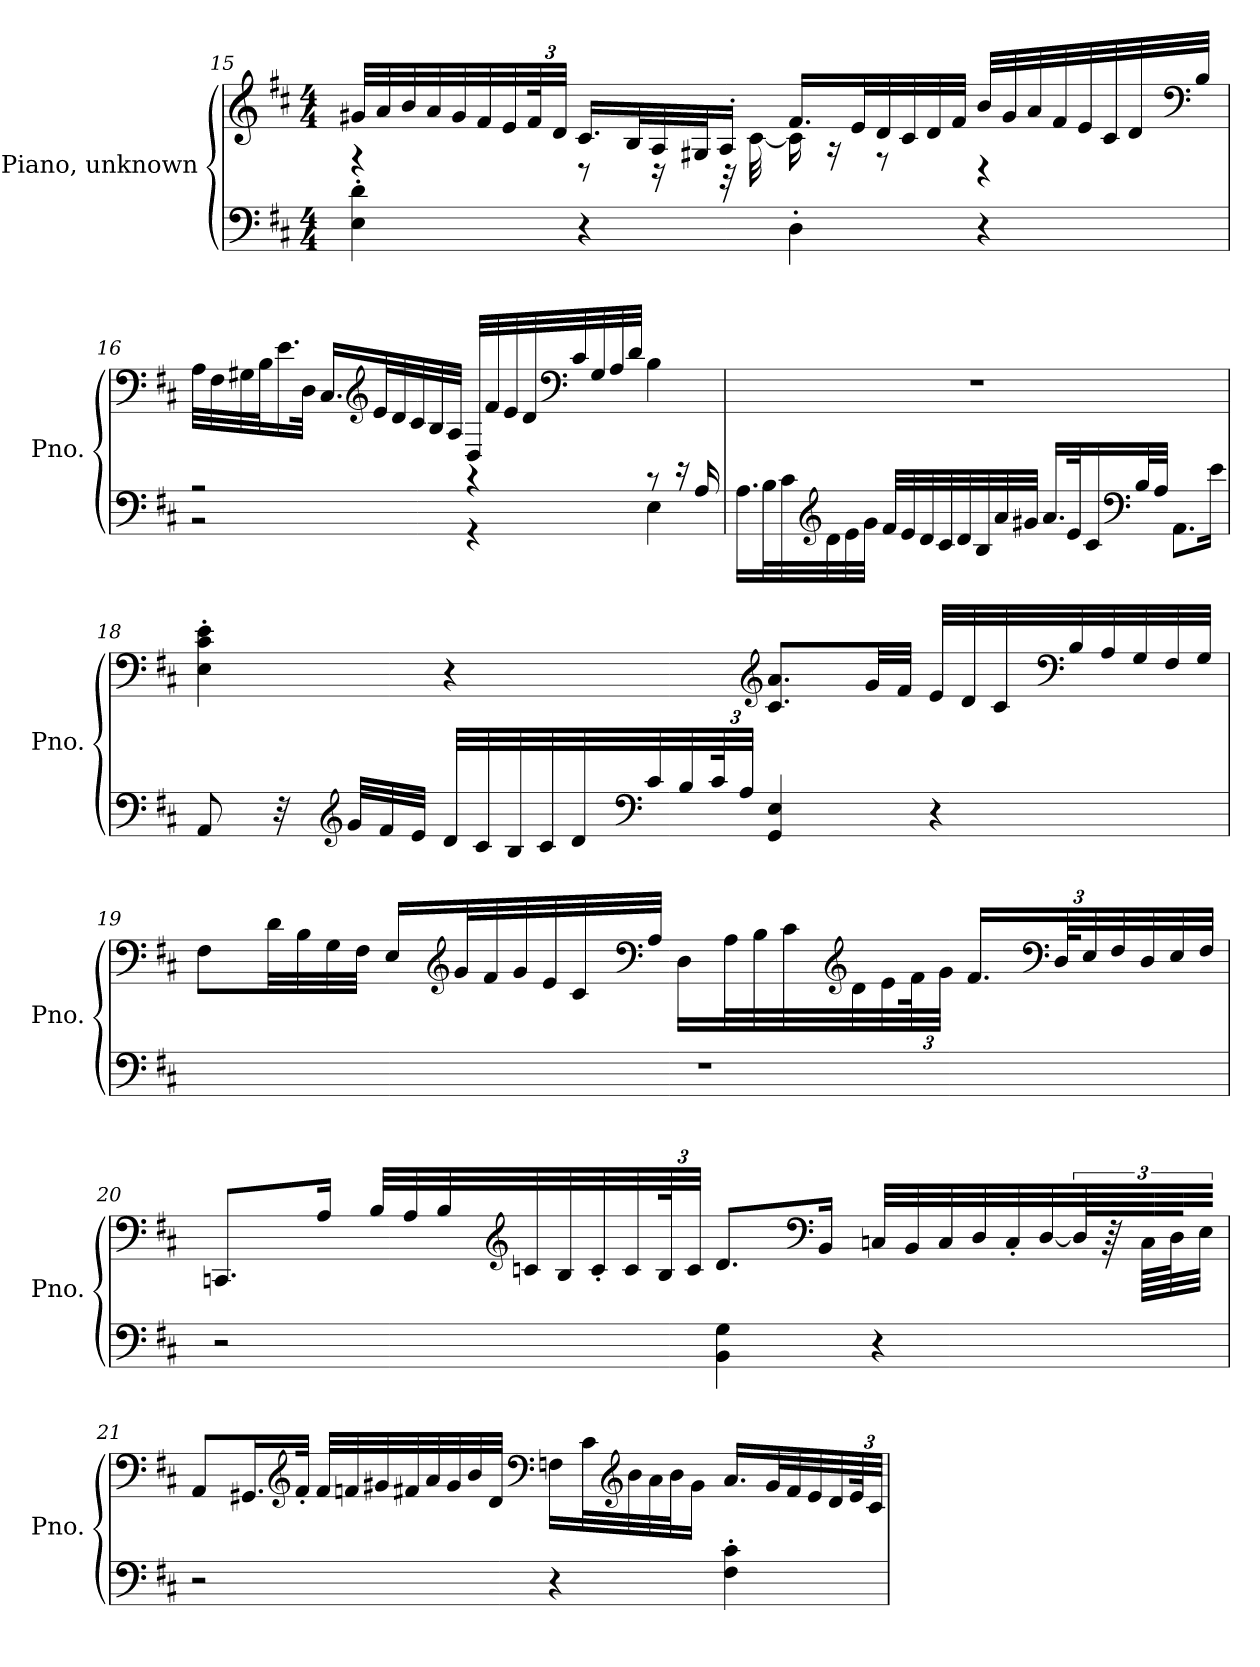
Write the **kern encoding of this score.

**kern	**kern
*part1	*part1
*staff2	*staff1
*I"Piano, unknown	*
*I'Pno.	*
!!LO:LB:g=z
*clefF4	*clefG2
*k[f#c#]	*k[f#c#]
*M4/4	*M4/4
=15	=15
*	*^
4E\' 4d\'	32g#X/LLL	4r
.	32a/	.
.	32b/	.
.	32a/	.
.	32g#/	.
.	32f#/	.
.	32e/	.
*	*Xbrackettup	*
.	96f#/K	.
.	48d/JJJ	.
4r	16.c#/LL	8r
.	32B/L	.
.	32A/	16r
.	32G#X/J	.
.	16A'/JJ	32r
.	.	[32c#\
4D'\	16.f#/LL	16c#\]
.	.	16r
.	32e/L	.
.	32d/	8r
.	32c#/	.
.	32d/	.
.	32f#/JJJ	.
4r	32b/LLL	4r
.	32g#/	.
.	32a/	.
.	32f#/	.
.	32e/	.
.	32c#/	.
.	32d/	.
*	*clefF4	*
.	32B/JJJ	.
*	*v	*v
!!LO:LB:g=z
=16	=16
*^	*
2r	2r	32A\LLL
.	.	32F#\
.	.	32G#X\
.	.	32B\J
.	.	16.e\
.	.	32D\JJk
.	.	16.C#/LL
*	*	*clefG2
.	.	32e/L
.	.	32d/
.	.	32c#/
.	.	32B/
.	.	32A/JJJ
4r	4r	32D/LLL
.	.	32f#/
.	.	32e/
.	.	32d/
*	*	*clefF4
.	.	32c#/
.	.	32G#/
.	.	32A/
.	.	32d/JJJ
8r	4E\	4B\
16r	.	.
16A/	.	.
*v	*v	*
!!LO:LB:g=z
=17	=17
16.A\LL	1r
32B\L	.
32c#\	.
*clefG2	*
32d\	.
32e\	.
32g\JJJ	.
32f#/LLL	.
32e/	.
32d/	.
32c#/	.
32d/	.
32B/	.
32a/	.
32g#X/JJJ	.
16.a/LL	.
32e/K	.
16c#/	.
*clefF4	*
32B/L	.
32A/JJJ	.
8.AA\L	.
16e\Jk	.
!!LO:LB:g=z
=18	=18
8AA/	4E\' 4c#\' 4e\'
32r	.
*clefG2	*
32g/LLL	.
32f#/	.
32e/JJJ	.
32d/LLL	4r
32c#/	.
32B/	.
32c#/	.
32d/	.
*clefF4	*
32c#/	.
32B/	.
*Xbrackettup	*
96c#/K	.
48A/JJJ	.
*	*clefG2
4GG/ 4E/	8.c#/ 8.a/L
.	32g/LL
.	32f#/JJJ
4r	32e/LLL
.	32d/
.	32c#/
*	*clefF4
.	32B/
.	32A/
.	32G/
.	32F#/
.	32G/JJJ
!!LO:LB:g=z
=19	=19
1r	8F#\L
.	32d\LL
.	32B\
.	32G\
.	32F#\JJJ
.	16E/LL
*	*clefG2
.	32g/L
.	32f#/
.	32g/
.	32e/
.	32c#/
*	*clefF4
.	32A/JJJ
.	16D\LL
.	32A\L
.	32B\
.	32c#\
*	*clefG2
.	32d\
.	32e\
.	96f#\K
.	48g\JJJ
.	16.f#/LL
*	*clefF4
.	96D/KL
.	48E/
.	32F#/
.	32D/
.	32E/
.	32F#/JJJ
!!LO:PB:g=z
=20	=20
2r	8.CCn/L
.	16A/Jk
.	32B/LLL
.	32A/
.	32B/
*	*clefG2
.	32cn/
.	32B/
.	32c'/
.	32c/
.	96B/K
.	48c/JJJ
4BB\ 4G\	8.d/L
*	*clefF4
.	16BB/Jk
4r	32Cn/LLL
.	32BB/
.	32C/
.	32D/
.	32C'/
.	[32D/
*	*brackettup
.	96D/JJJk]
.	96r
.	96C\LLLL
*	*Xbrackettup
.	96D\J
.	48E\JJJ
!!LO:LB:g=z
=21	=21
2r	8AA/L
.	16.GG#X/L
*	*clefG2
.	32f#'/JJk
.	32f#/LLL
.	32fn/
.	32g#X/
.	32f#X/
.	32a/
.	32g#/
.	32b/
.	32d/JJJ
*	*clefF4
4r	16Fn\LL
.	32c#\L
*	*clefG2
.	32b\
.	32a\
.	32b\J
.	16g#\JJ
4F#\' 4c#\'	16.a/LL
.	32g#/L
.	32f#/
.	32e/
.	32d/
.	96e/K
.	48c#/JJJ
=	=
*-	*-
